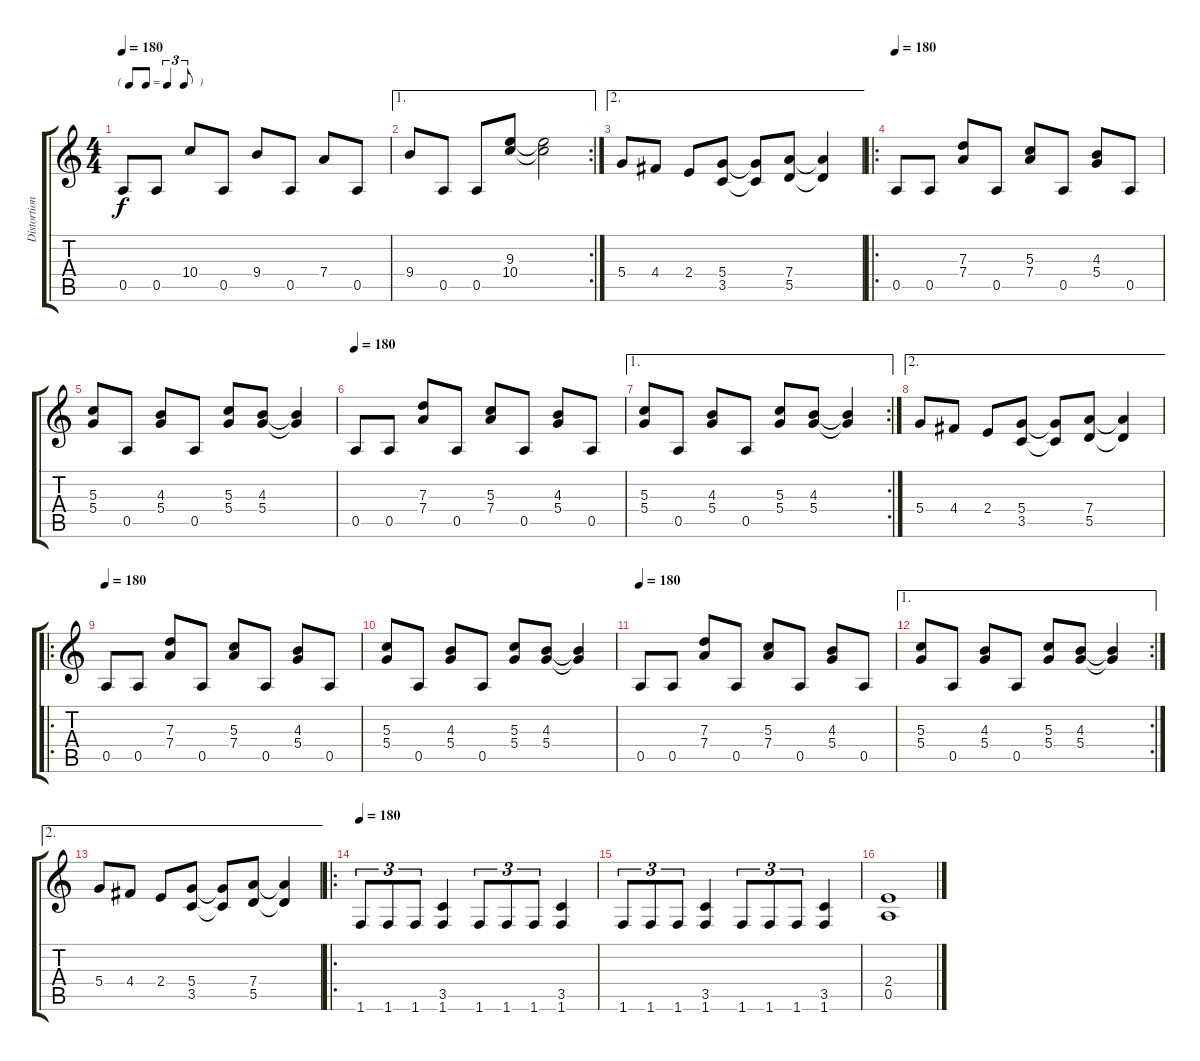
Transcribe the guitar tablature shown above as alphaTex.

\track ("Distortion Guitar 2" "Distortion") {instrument distortionguitar}
\staff {score tabs}
\tuning (E4 B3 G3 D3 A2 E2) {hide}
\ts (4 4)
\tf triplet8th
\tempo 180
\clef g2
\ks c
0.5.8{dy f} 0.5.8 10.4.8 0.5.8 9.4.8 0.5.8 7.4.8 0.5.8 |
\ae 1
\rc 2
9.4.8 0.5.8 0.5.8 (9.3 10.4).8 (9.3{t} 10.4{t}).2 |
\ae 2
5.4.8 4.4.8 2.4.8 (5.4 3.5).8 (5.4{t} 3.5{t}).8 (7.4 5.5).8 (7.4{t} 5.5{t}).4 |
\ro
\tempo 180
0.5.8 0.5.8 (7.3 7.4).8 0.5.8 (5.3 7.4).8 0.5.8 (4.3 5.4).8 0.5.8 |
(5.3 5.4).8 0.5.8 (4.3 5.4).8 0.5.8 (5.3 5.4).8 (4.3 5.4).8 (4.3{t} 5.4{t}).4 |
\tempo 180
0.5.8 0.5.8 (7.3 7.4).8 0.5.8 (5.3 7.4).8 0.5.8 (4.3 5.4).8 0.5.8 |
\ae 1
\rc 2
(5.3 5.4).8 0.5.8 (4.3 5.4).8 0.5.8 (5.3 5.4).8 (4.3 5.4).8 (4.3{t} 5.4{t}).4 |
\ae 2
5.4.8 4.4.8 2.4.8 (5.4 3.5).8 (5.4{t} 3.5{t}).8 (7.4 5.5).8 (7.4{t} 5.5{t}).4 |
\ro
\tempo 180
0.5.8 0.5.8 (7.3 7.4).8 0.5.8 (5.3 7.4).8 0.5.8 (4.3 5.4).8 0.5.8 |
(5.3 5.4).8 0.5.8 (4.3 5.4).8 0.5.8 (5.3 5.4).8 (4.3 5.4).8 (4.3{t} 5.4{t}).4 |
\tempo 180
0.5.8 0.5.8 (7.3 7.4).8 0.5.8 (5.3 7.4).8 0.5.8 (4.3 5.4).8 0.5.8 |
\ae 1
\rc 2
(5.3 5.4).8 0.5.8 (4.3 5.4).8 0.5.8 (5.3 5.4).8 (4.3 5.4).8 (4.3{t} 5.4{t}).4 |
\ae 2
5.4.8 4.4.8 2.4.8 (5.4 3.5).8 (5.4{t} 3.5{t}).8 (7.4 5.5).8 (7.4{t} 5.5{t}).4 |
\ro
\tempo 180
1.6.8{tu (3 2)} 1.6.8{tu (3 2)} 1.6.8{tu (3 2)} (3.5 1.6).4 1.6.8{tu (3 2)} 1.6.8{tu (3 2)} 1.6.8{tu (3 2)} (3.5 1.6).4 |
1.6.8{tu (3 2)} 1.6.8{tu (3 2)} 1.6.8{tu (3 2)} (3.5 1.6).4 1.6.8{tu (3 2)} 1.6.8{tu (3 2)} 1.6.8{tu (3 2)} (3.5 1.6).4 |
(2.4 0.5).1
